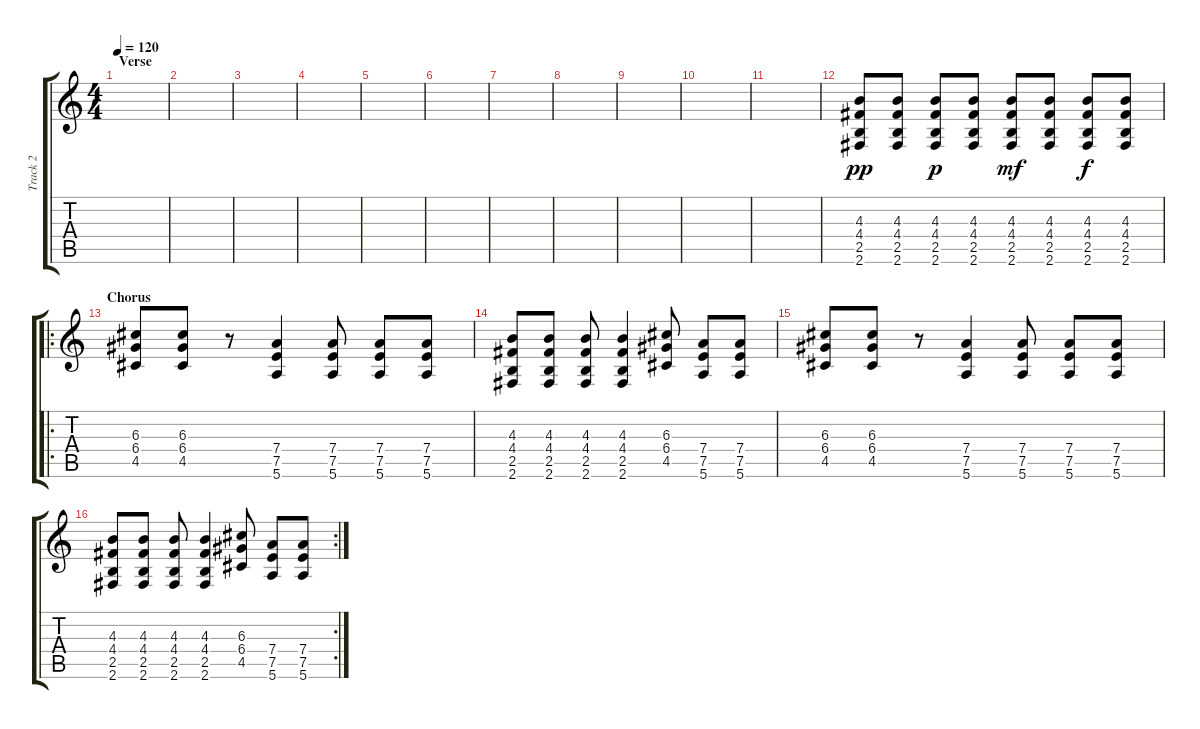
\track ("Track 2" "Track 2") {instrument distortionguitar}
\staff {score tabs}
\tuning (E4 B3 G3 D3 A2 E2) {hide}
\ts (4 4)
\section ("" "Verse")
\tempo 120
\clef g2
\ks c
|
|
|
|
|
|
|
|
|
|
|
(4.3 4.4 2.5 2.6).8{dy pp} (4.3 4.4 2.5 2.6).8 (4.3 4.4 2.5 2.6).8{dy p} (4.3 4.4 2.5 2.6).8 (4.3 4.4 2.5 2.6).8{dy mf} (4.3 4.4 2.5 2.6).8 (4.3 4.4 2.5 2.6).8{dy f} (4.3 4.4 2.5 2.6).8 |
\ro
\section ("" "Chorus")
(6.3 6.4 4.5).8 (6.3 6.4 4.5).8 r.8 (7.4 7.5 5.6).4 (7.4 7.5 5.6).8 (7.4 7.5 5.6).8 (7.4 7.5 5.6).8 |
(4.3 4.4 2.5 2.6).8 (4.3 4.4 2.5 2.6).8 (4.3 4.4 2.5 2.6).8 (4.3 4.4 2.5 2.6).4 (6.3 6.4 4.5).8 (7.4 7.5 5.6).8 (7.4 7.5 5.6).8 |
(6.3 6.4 4.5).8 (6.3 6.4 4.5).8 r.8 (7.4 7.5 5.6).4 (7.4 7.5 5.6).8 (7.4 7.5 5.6).8 (7.4 7.5 5.6).8 |
\rc 2
(4.3 4.4 2.5 2.6).8 (4.3 4.4 2.5 2.6).8 (4.3 4.4 2.5 2.6).8 (4.3 4.4 2.5 2.6).4 (6.3 6.4 4.5).8 (7.4 7.5 5.6).8 (7.4 7.5 5.6).8
